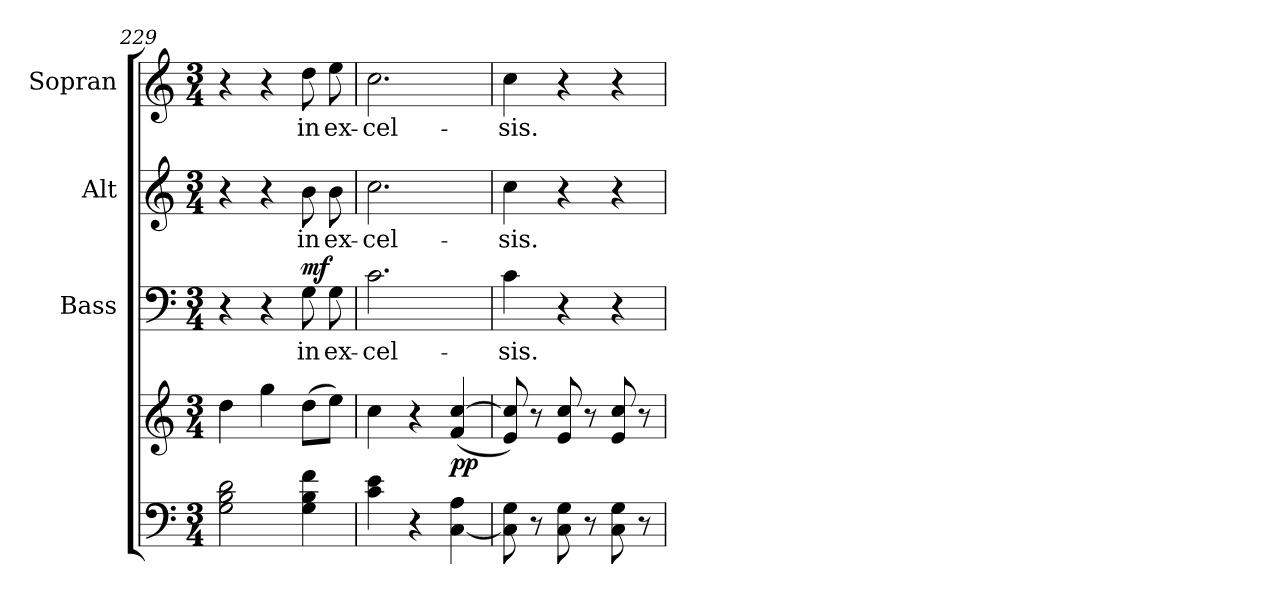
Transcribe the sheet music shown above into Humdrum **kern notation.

**kern	**kern	**dynam	**kern	**text	**dynam	**kern	**text	**dynam	**kern	**text	**dynam
*part4	*part4	*part4	*part3	*part3	*part3	*part2	*part2	*part2	*part1	*part1	*part1
*staff5	*staff4	*staff4/5	*staff3	*staff3	*staff3	*staff2	*staff2	*staff2	*staff1	*staff1	*staff1
*	*	*	*I"Bass	*	*	*I"Alt	*	*	*I"Sopran	*	*
*	*	*	*I'B.	*	*	*I'A.	*	*	*I'S.	*	*
*clefF4	*clefG2	*	*clefF4	*	*	*clefG2	*	*	*clefG2	*	*
*k[]	*k[]	*	*k[]	*	*	*k[]	*	*	*k[]	*	*
*C:	*C:	*	*C:	*	*	*C:	*	*	*C:	*	*
*M3/4	*M3/4	*	*M3/4	*	*	*M3/4	*	*	*M3/4	*	*
=229	=229	=229	=229	=229	=229	=229	=229	=229	=229	=229	=229
2G\ 2B\ 2d\	4dd\	.	4r	.	.	4r	.	.	4r	.	.
.	4gg\	.	4r	.	.	4r	.	.	4r	.	.
!	!	!	!	!LO:LY:b	!LO:DY:a	!	!LO:LY:b	!LO:DY:a	!	!LO:LY:b	!
!	!	!	!	!	!	!	!	!LO:DY:n=1:a	!	!	!
!	!	!	!	!	!	!	!	!LO:DY:n=2:a	!	!	!LO:DY:a
!	!	!	!	!	!	!	!	!	!	!	!LO:DY:n=1:a
!	!	!	!	!	!	!	!	!	!	!	!LO:DY:n=2:a
4G\ 4B\ 4f\	(>8dd\L	.	8G\	in	mf	8b\	in	p other-dynamics f	8dd\	in	p other-dynamics f
!	!	!	!	!LO:LY:b	!	!	!LO:LY:b	!	!	!LO:LY:b	!
.	8ee\J)	.	8G\	ex-	.	8b\	ex-	.	8ee\	ex-	.
=230	=230	=230	=230	=230	=230	=230	=230	=230	=230	=230	=230
!	!	!	!	!LO:LY:b	!	!	!LO:LY:b	!	!	!LO:LY:b	!
4c\ 4e\	4cc\	.	2.c\	-cel-	.	2.cc\	-cel-	.	2.cc\	-cel-	.
4r	4r	.	.	.	.	.	.	.	.	.	.
!	!	!LO:DY:b	!	!	!	!	!	!	!	!	!
[<4C\ 4A\	(<4f/ [>4cc/	pp	.	.	.	.	.	.	.	.	.
=231	=231	=231	=231	=231	=231	=231	=231	=231	=231	=231	=231
!	!	!	!	!LO:LY:b	!	!	!LO:LY:b	!	!	!LO:LY:b	!
8C\] 8G\	8e/ 8cc/])	.	4c\	-sis.	.	4cc\	-sis.	.	4cc\	-sis.	.
8r	8r	.	.	.	.	.	.	.	.	.	.
8C\ 8G\	8e/ 8cc/	.	4r	.	.	4r	.	.	4r	.	.
8r	8r	.	.	.	.	.	.	.	.	.	.
8C\ 8G\	8e/ 8cc/	.	4r	.	.	4r	.	.	4r	.	.
8r	8r	.	.	.	.	.	.	.	.	.	.
=	=	=	=	=	=	=	=	=	=	=	=
*-	*-	*-	*-	*-	*-	*-	*-	*-	*-	*-	*-
